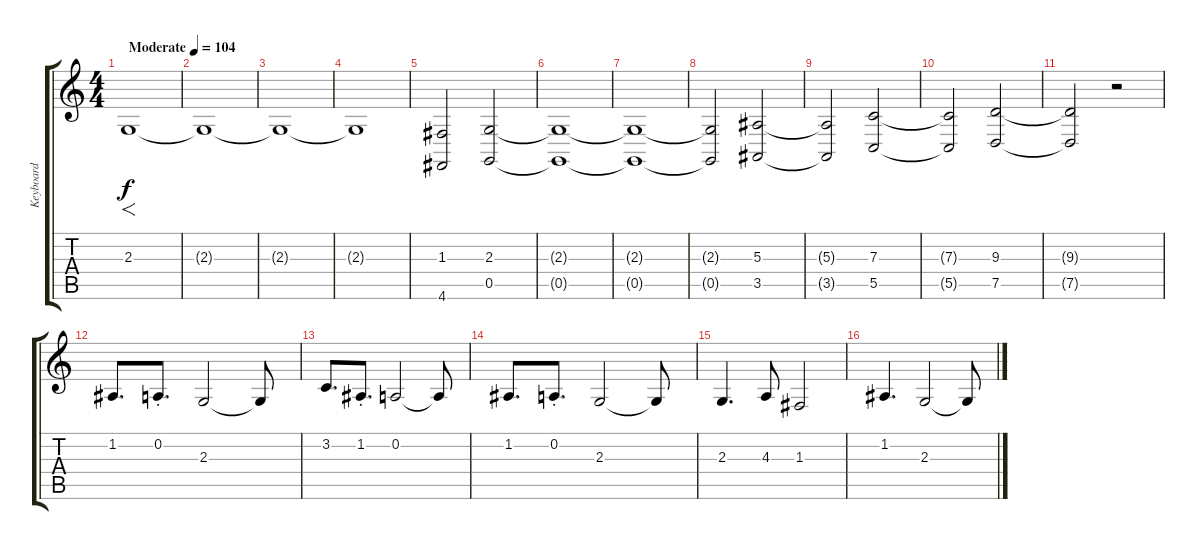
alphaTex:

\track ("Keyboard" "Keyboard") {instrument synthstrings1}
\staff {score tabs}
\tuning (D4 A3 F3 C3 G2 D2) {hide}
\ts (4 4)
\tempo (104 "Moderate")
\clef g2
\ks c
2.3.1{f dy f instrument synthstrings1} |
2.3{t}.1 |
2.3{t}.1 |
2.3{t}.1 |
(1.3 4.6).2 (2.3 0.5).2 |
(2.3{t} 0.5{t}).1 |
(2.3{t} 0.5{t}).1 |
(2.3{t} 0.5{t}).2 (5.3 3.5).2 |
(5.3{t} 3.5{t}).2 (7.3 5.5).2 |
(7.3{t} 5.5{t}).2 (9.3 7.5).2 |
(9.3{t} 7.5{t}).2 r.2 |
1.2.8{d volume 11} 0.2{st}.8{d} 2.3.2 2.3{t}.8 |
3.2.8{d} 1.2{st}.8{d} 0.2.2 0.2{t}.8 |
1.2.8{d} 0.2{st}.8{d} 2.3.2 2.3{t}.8 |
2.3.4{d} 4.3.8 1.3.2 |
1.2.4{d} 2.3.2 2.3{t}.8
